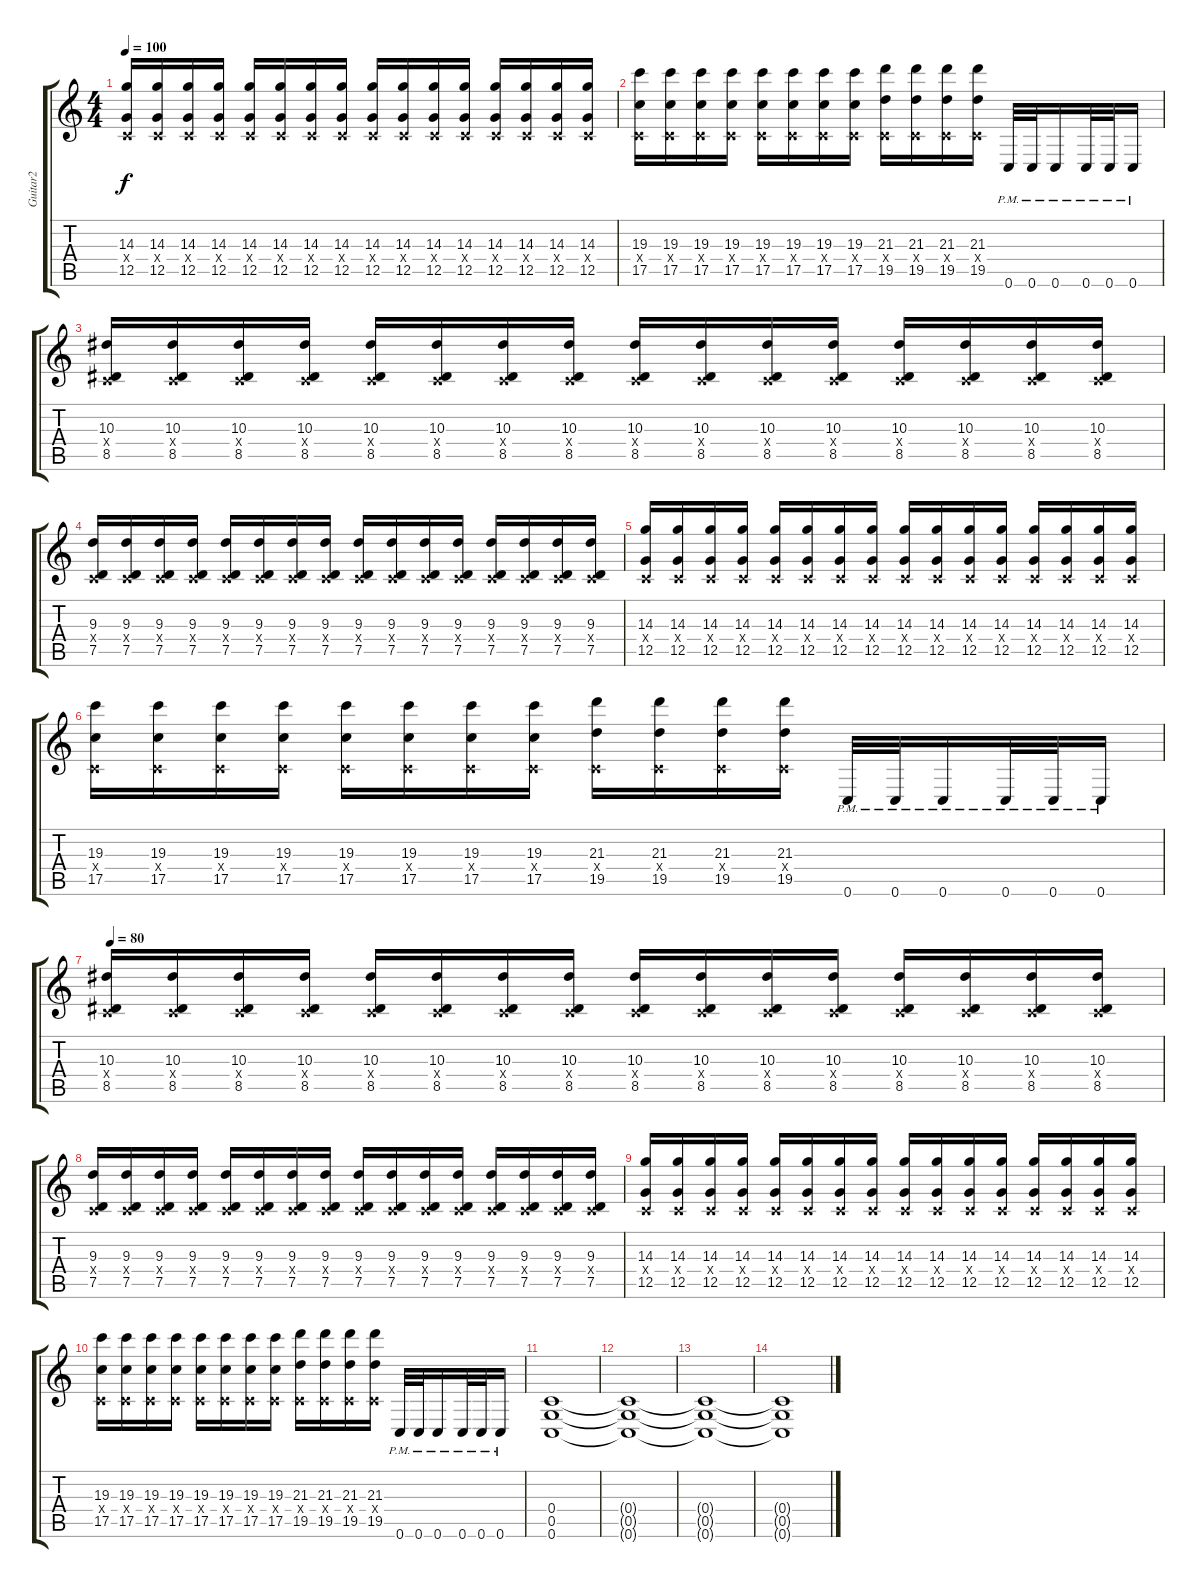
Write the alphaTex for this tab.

\track ("Guitar2" "Guitar2") {instrument distortionguitar}
\staff {score tabs}
\tuning (D4 A3 F3 C3 G2 C2) {hide}
\ts (4 4)
\tempo 100
\clef g2
\ks c
(14.3 0.4{x} 12.5).16{dy f} (14.3 0.4{x} 12.5).16 (14.3 0.4{x} 12.5).16 (14.3 0.4{x} 12.5).16 (14.3 0.4{x} 12.5).16 (14.3 0.4{x} 12.5).16 (14.3 0.4{x} 12.5).16 (14.3 0.4{x} 12.5).16 (14.3 0.4{x} 12.5).16 (14.3 0.4{x} 12.5).16 (14.3 0.4{x} 12.5).16 (14.3 0.4{x} 12.5).16 (14.3 0.4{x} 12.5).16 (14.3 0.4{x} 12.5).16 (14.3 0.4{x} 12.5).16 (14.3 0.4{x} 12.5).16 |
(19.3 0.4{x} 17.5).16 (19.3 0.4{x} 17.5).16 (19.3 0.4{x} 17.5).16 (19.3 0.4{x} 17.5).16 (19.3 0.4{x} 17.5).16 (19.3 0.4{x} 17.5).16 (19.3 0.4{x} 17.5).16 (19.3 0.4{x} 17.5).16 (21.3 0.4{x} 19.5).16 (21.3 0.4{x} 19.5).16 (21.3 0.4{x} 19.5).16 (21.3 0.4{x} 19.5).16 0.6{pm}.32 0.6{pm}.32 0.6{pm}.16 0.6{pm}.32 0.6{pm}.32 0.6{pm}.16 |
(10.3 0.4{x} 8.5).16 (10.3 0.4{x} 8.5).16 (10.3 0.4{x} 8.5).16 (10.3 0.4{x} 8.5).16 (10.3 0.4{x} 8.5).16 (10.3 0.4{x} 8.5).16 (10.3 0.4{x} 8.5).16 (10.3 0.4{x} 8.5).16 (10.3 0.4{x} 8.5).16 (10.3 0.4{x} 8.5).16 (10.3 0.4{x} 8.5).16 (10.3 0.4{x} 8.5).16 (10.3 0.4{x} 8.5).16 (10.3 0.4{x} 8.5).16 (10.3 0.4{x} 8.5).16 (10.3 0.4{x} 8.5).16 |
(9.3 0.4{x} 7.5).16 (9.3 0.4{x} 7.5).16 (9.3 0.4{x} 7.5).16 (9.3 0.4{x} 7.5).16 (9.3 0.4{x} 7.5).16 (9.3 0.4{x} 7.5).16 (9.3 0.4{x} 7.5).16 (9.3 0.4{x} 7.5).16 (9.3 0.4{x} 7.5).16 (9.3 0.4{x} 7.5).16 (9.3 0.4{x} 7.5).16 (9.3 0.4{x} 7.5).16 (9.3 0.4{x} 7.5).16 (9.3 0.4{x} 7.5).16 (9.3 0.4{x} 7.5).16 (9.3 0.4{x} 7.5).16 |
(14.3 0.4{x} 12.5).16 (14.3 0.4{x} 12.5).16 (14.3 0.4{x} 12.5).16 (14.3 0.4{x} 12.5).16 (14.3 0.4{x} 12.5).16 (14.3 0.4{x} 12.5).16 (14.3 0.4{x} 12.5).16 (14.3 0.4{x} 12.5).16 (14.3 0.4{x} 12.5).16 (14.3 0.4{x} 12.5).16 (14.3 0.4{x} 12.5).16 (14.3 0.4{x} 12.5).16 (14.3 0.4{x} 12.5).16 (14.3 0.4{x} 12.5).16 (14.3 0.4{x} 12.5).16 (14.3 0.4{x} 12.5).16 |
(19.3 0.4{x} 17.5).16 (19.3 0.4{x} 17.5).16 (19.3 0.4{x} 17.5).16 (19.3 0.4{x} 17.5).16 (19.3 0.4{x} 17.5).16 (19.3 0.4{x} 17.5).16 (19.3 0.4{x} 17.5).16 (19.3 0.4{x} 17.5).16 (21.3 0.4{x} 19.5).16 (21.3 0.4{x} 19.5).16 (21.3 0.4{x} 19.5).16 (21.3 0.4{x} 19.5).16 0.6{pm}.32 0.6{pm}.32 0.6{pm}.16 0.6{pm}.32 0.6{pm}.32 0.6{pm}.16 |
\tempo 80
(10.3 0.4{x} 8.5).16 (10.3 0.4{x} 8.5).16 (10.3 0.4{x} 8.5).16 (10.3 0.4{x} 8.5).16 (10.3 0.4{x} 8.5).16 (10.3 0.4{x} 8.5).16 (10.3 0.4{x} 8.5).16 (10.3 0.4{x} 8.5).16 (10.3 0.4{x} 8.5).16 (10.3 0.4{x} 8.5).16 (10.3 0.4{x} 8.5).16 (10.3 0.4{x} 8.5).16 (10.3 0.4{x} 8.5).16 (10.3 0.4{x} 8.5).16 (10.3 0.4{x} 8.5).16 (10.3 0.4{x} 8.5).16 |
(9.3 0.4{x} 7.5).16 (9.3 0.4{x} 7.5).16 (9.3 0.4{x} 7.5).16 (9.3 0.4{x} 7.5).16 (9.3 0.4{x} 7.5).16 (9.3 0.4{x} 7.5).16 (9.3 0.4{x} 7.5).16 (9.3 0.4{x} 7.5).16 (9.3 0.4{x} 7.5).16 (9.3 0.4{x} 7.5).16 (9.3 0.4{x} 7.5).16 (9.3 0.4{x} 7.5).16 (9.3 0.4{x} 7.5).16 (9.3 0.4{x} 7.5).16 (9.3 0.4{x} 7.5).16 (9.3 0.4{x} 7.5).16 |
(14.3 0.4{x} 12.5).16 (14.3 0.4{x} 12.5).16 (14.3 0.4{x} 12.5).16 (14.3 0.4{x} 12.5).16 (14.3 0.4{x} 12.5).16 (14.3 0.4{x} 12.5).16 (14.3 0.4{x} 12.5).16 (14.3 0.4{x} 12.5).16 (14.3 0.4{x} 12.5).16 (14.3 0.4{x} 12.5).16 (14.3 0.4{x} 12.5).16 (14.3 0.4{x} 12.5).16 (14.3 0.4{x} 12.5).16 (14.3 0.4{x} 12.5).16 (14.3 0.4{x} 12.5).16 (14.3 0.4{x} 12.5).16 |
(19.3 0.4{x} 17.5).16 (19.3 0.4{x} 17.5).16 (19.3 0.4{x} 17.5).16 (19.3 0.4{x} 17.5).16 (19.3 0.4{x} 17.5).16 (19.3 0.4{x} 17.5).16 (19.3 0.4{x} 17.5).16 (19.3 0.4{x} 17.5).16 (21.3 0.4{x} 19.5).16 (21.3 0.4{x} 19.5).16 (21.3 0.4{x} 19.5).16 (21.3 0.4{x} 19.5).16 0.6{pm}.32 0.6{pm}.32 0.6{pm}.16 0.6{pm}.32 0.6{pm}.32 0.6{pm}.16 |
(0.4 0.5 0.6).1 |
(0.4{t} 0.5{t} 0.6{t}).1 |
(0.4{t} 0.5{t} 0.6{t}).1 |
(0.4{t} 0.5{t} 0.6{t}).1
